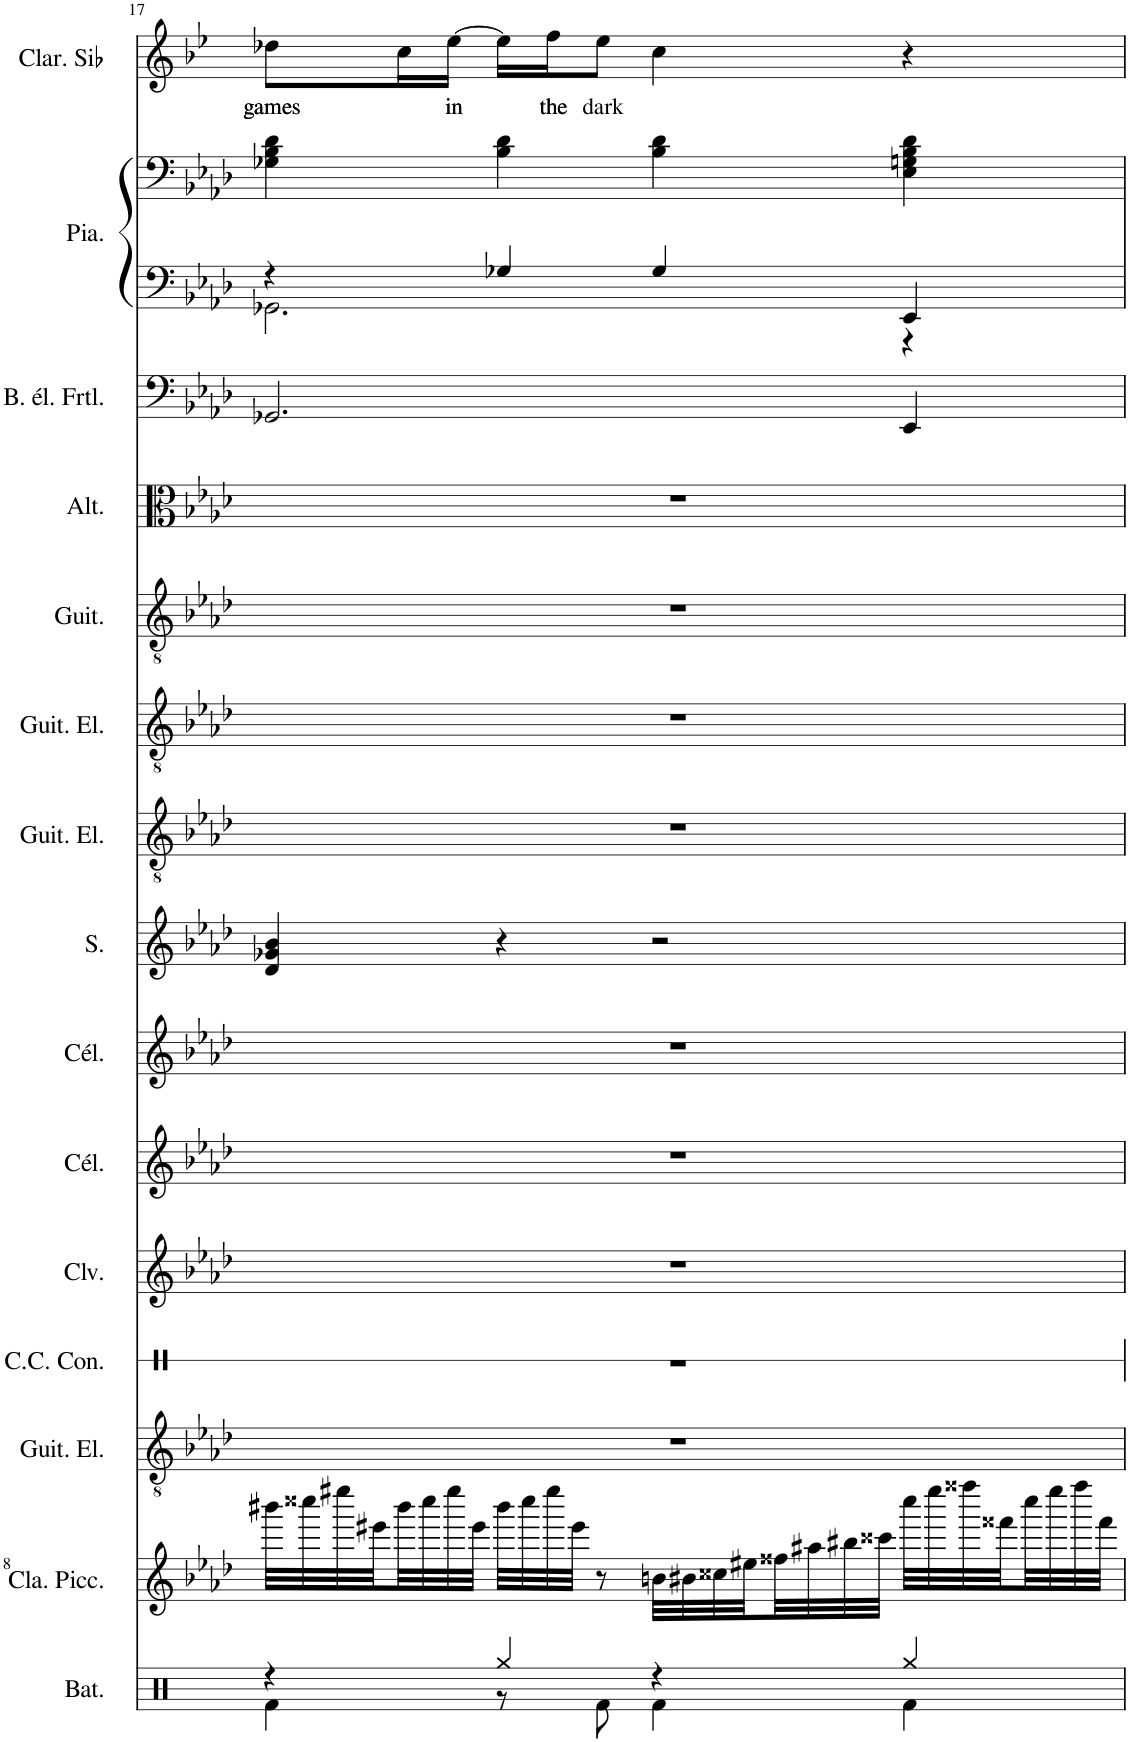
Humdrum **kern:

**kern	**kern	**kern	**kern	**kern	**kern	**kern	**kern	**kern	**kern	**kern	**kern	**kern	**kern	**kern	**kern	**text
*part15	*part14	*part13	*part12	*part11	*part10	*part9	*part8	*part7	*part6	*part5	*part4	*part3	*part2	*part2	*part1	*part1
*staff16	*staff15	*staff14	*staff13	*staff12	*staff11	*staff10	*staff9	*staff8	*staff7	*staff6	*staff5	*staff4	*staff3	*staff2	*staff1	*staff1
*I"Batterie, Drums	*I"Clarinette Piccolo, Clarinet Pipe	*I"Guitare électrique, Distortion Guitar	*I"Caisse claire de concert, Reverse Cymbal	*I"Clavicorde, Clavinet	*I"Célesta, Celesta	*I"Célesta, Celesta	*I"Soprano, Choir Aahs	*I"Guitare électrique, Overdriven Guitar	*I"Guitare électrique, Electric Guitar (clean)	*I"Guitare acoustique, Acoustic Guitar (steel)	*I"Altos, String Ensemble 1	*I"Basse électrique fretless, Fretless Bass	*I"Piano, Bright Acoustic Piano	*	*I"Clarinette en Sib	*
*I'Bat.	*I'Cla. Picc.	*I'Guit. El.	*I'C.C. Con.	*I'Clv.	*I'Cél.	*I'Cél.	*I'S.	*I'Guit. El.	*I'Guit. El.	*I'Guit.	*I'Alt.	*I'B. él. Frtl.	*I'Pia.	*	*I'Clar. Sib	*
!!LO:PB:g=z
*clefX	*clefG2	*clefGv2	*clefX	*clefG2	*clefG2	*clefG2	*clefG2	*clefGv2	*clefGv2	*clefGv2	*clefC3	*clefF4	*clefF4	*clefF4	*clefG2	*
*	*Trd-5c-8	*	*	*	*Trd-7c-12	*Trd-7c-12	*	*	*	*	*	*Trd7c12	*	*	*Trd1c2	*
*k[]	*k[b-e-a-d-]	*k[b-e-a-d-]	*k[b-e-a-d-]	*k[b-e-a-d-]	*k[b-e-a-d-]	*k[b-e-a-d-]	*k[b-e-a-d-]	*k[b-e-a-d-]	*k[b-e-a-d-]	*k[b-e-a-d-]	*k[b-e-a-d-]	*k[b-e-a-d-]	*k[b-e-a-d-]	*k[b-e-a-d-]	*k[b-e-]	*
*M4/4	*M4/4	*M4/4	*M4/4	*M4/4	*M4/4	*M4/4	*M4/4	*M4/4	*M4/4	*M4/4	*M4/4	*M4/4	*M4/4	*M4/4	*M4/4	*
=17	=17	=17	=17	=17	=17	=17	=17	=17	=17	=17	=17	=17	=17	=17	=17	=17
*^	*	*	*	*	*	*	*	*	*	*	*	*	*^	*	*	*
!	!	!	!	!	!	!	!	!	!	!	!	!	!	!	!	!	!	!LO:LY:b
4r	4Rf\	32bbb#X\LLL	1r	1r	1r	1r	1r	4d-/ 4g-X/ 4b-/	1r	1r	1r	1r	2.GG-X/	4r	2.GG-X\	4G-X\ 4B-\ 4d-\	8dd-X\L	games
.	.	32cccc##X\	.	.	.	.	.	.	.	.	.	.	.	.	.	.	.	.
.	.	32eeee#X\	.	.	.	.	.	.	.	.	.	.	.	.	.	.	.	.
.	.	32eee#X\	.	.	.	.	.	.	.	.	.	.	.	.	.	.	.	.
.	.	32bbb#\	.	.	.	.	.	.	.	.	.	.	.	.	.	.	16cc\L	.
.	.	32cccc##\	.	.	.	.	.	.	.	.	.	.	.	.	.	.	.	.
!	!	!	!	!	!	!	!	!	!	!	!	!	!	!	!	!	!	!LO:LY:b
.	.	32eeee#\	.	.	.	.	.	.	.	.	.	.	.	.	.	.	[16ee-\JJ	in
.	.	32eee#\JJJ	.	.	.	.	.	.	.	.	.	.	.	.	.	.	.	.
4Rgg/	8r	32bbb#\LLL	.	.	.	.	.	4r	.	.	.	.	.	4G-X/	.	4B-\ 4d-\	16ee-\LL]	.
.	.	32cccc##\	.	.	.	.	.	.	.	.	.	.	.	.	.	.	.	.
!	!	!	!	!	!	!	!	!	!	!	!	!	!	!	!	!	!	!LO:LY:b
.	.	32eeee#\	.	.	.	.	.	.	.	.	.	.	.	.	.	.	16ff\J	the
.	.	32eee#\JJJ	.	.	.	.	.	.	.	.	.	.	.	.	.	.	.	.
!	!	!	!	!	!	!	!	!	!	!	!	!	!	!	!	!	!	!LO:LY:b
.	8Rf\	8r	.	.	.	.	.	.	.	.	.	.	.	.	.	.	8ee-\J	dark
4r	4Rf\	32bn\LLL	.	.	.	.	.	2r	.	.	.	.	.	4G-/	.	4B-\ 4d-\	4cc\	.
.	.	32b#X\	.	.	.	.	.	.	.	.	.	.	.	.	.	.	.	.
.	.	32cc##X\	.	.	.	.	.	.	.	.	.	.	.	.	.	.	.	.
.	.	32ee#X\	.	.	.	.	.	.	.	.	.	.	.	.	.	.	.	.
.	.	32ff##X\	.	.	.	.	.	.	.	.	.	.	.	.	.	.	.	.
.	.	32aa#X\	.	.	.	.	.	.	.	.	.	.	.	.	.	.	.	.
.	.	32bb#X\	.	.	.	.	.	.	.	.	.	.	.	.	.	.	.	.
.	.	32ccc##X\JJJ	.	.	.	.	.	.	.	.	.	.	.	.	.	.	.	.
4Rgg/	4Rf\	32cccc##\LLL	.	.	.	.	.	.	.	.	.	.	4EE-/	4EE-/	4r	4E-\ 4Gn\ 4B-\ 4d-\	4r	.
.	.	32eeee#\	.	.	.	.	.	.	.	.	.	.	.	.	.	.	.	.
.	.	32ffff##X\	.	.	.	.	.	.	.	.	.	.	.	.	.	.	.	.
.	.	32fff##X\	.	.	.	.	.	.	.	.	.	.	.	.	.	.	.	.
.	.	32cccc##\	.	.	.	.	.	.	.	.	.	.	.	.	.	.	.	.
.	.	32eeee#\	.	.	.	.	.	.	.	.	.	.	.	.	.	.	.	.
.	.	32ffff##\	.	.	.	.	.	.	.	.	.	.	.	.	.	.	.	.
.	.	32fff##\JJJ	.	.	.	.	.	.	.	.	.	.	.	.	.	.	.	.
*v	*v	*	*	*	*	*	*	*	*	*	*	*	*	*v	*v	*	*	*
=	=	=	=	=	=	=	=	=	=	=	=	=	=	=	=	=
*-	*-	*-	*-	*-	*-	*-	*-	*-	*-	*-	*-	*-	*-	*-	*-	*-
